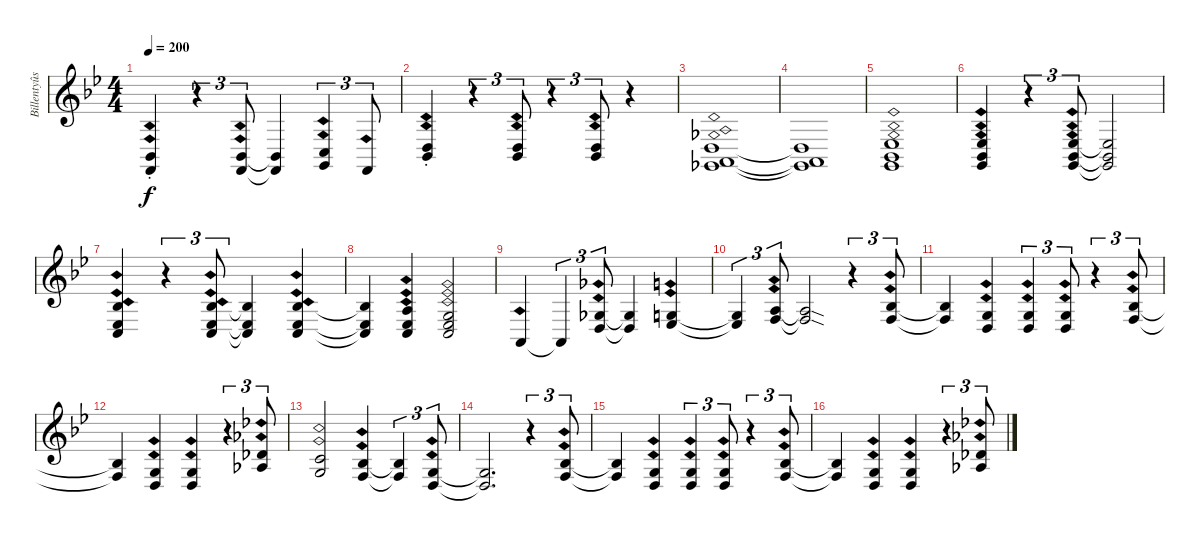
\track ("Billentyûs (Jon Lord)" "Billentyûs") {instrument percussiveorgan}
\staff {score}
\tuning (E4 B3 G3 D3 A2 E2 B1) {hide}
\ts (4 4)
\tempo 200
\clef g2
\ks bb
(1.5{ph 12 st} 1.6{ph 12 st}).4{dy f} r.4{tu (3 2)} (1.5{ph 12} 1.6{ph 12}).8{tu (3 2)} (1.5{t} 1.6{t}).4 (3.5{ph 12} 3.6{ph 12}).4{tu (3 2)} 1.6{ph 12}.8{tu (3 2)} |
(0.4{ph 12 st} 1.5{ph 12 st}).4 r.4{tu (3 2)} (0.4{ph 12} 1.5{ph 12}).8{tu (3 2)} r.4{tu (3 2)} (0.4{ph 12} 1.5{ph 12}).8{tu (3 2)} r.4 |
(0.4{ph 12} 0.5{ph 12} 2.6{ph 12}).1 |
(0.4{t} 0.5{t} 2.6{t}).1 |
(1.4{ph 12} 1.5{ph 12} 3.6{ph 12}).1 |
(1.4{ph 12} 1.5{ph 12} 3.6{ph 12}).4 r.4{tu (3 2)} (1.4{ph 12} 1.5{ph 12} 3.6{ph 12}).8{tu (3 2)} (1.4{t} 1.5{t} 3.6{t}).2 |
(3.3{ph 12} 1.4{ph 12} 3.5{ph 12}).4 r.4{tu (3 2)} (3.3{ph 12} 1.4{ph 12} 3.5{ph 12}).8{tu (3 2)} (3.3{t} 1.4{t} 3.5{t}).4 (3.3{ph 12} 1.4{ph 12} 3.5{ph 12}).4 |
(3.3{t} 1.4{t} 3.5{t}).4 (2.3{ph 12} 1.4{ph 12} 3.5{ph 12}).4 (0.3{ph 12} 1.4{ph 12} 3.5{ph 12}).2 |
0.5{ph 12}.4 0.5{t}.4{tu (3 2)} (4.4{ph 12} 5.5{ph 12}).8{tu (3 2)} (4.4{t} 5.5{t}).4 (0.3{ph 12} 1.4{ph 12}).4 |
(0.3{t} 1.4{t}).4{tu (3 2)} (2.3{ph 12} 3.4{ph 12}).8{tu (3 2)} (2.3{sod t} 3.4{sod t}).2 r.4{tu (3 2)} (3.3{ph 12} 3.4{ph 12}).8{tu (3 2)} |
(3.3{t} 3.4{t}).4 (0.3{ph 12} 0.4{ph 12}).4 (0.3{ph 12} 0.4{ph 12}).4{tu (3 2)} (0.3{ph 12} 0.4{ph 12}).8{tu (3 2)} r.4{tu (3 2)} (3.3{ph 12} 3.4{ph 12}).8{tu (3 2)} |
(3.3{t} 3.4{t}).4 (0.3{ph 12} 0.4{ph 12}).4 (0.3{ph 12} 0.4{ph 12}).4 r.4{tu (3 2)} (2.2{ph 12} 1.3{ph 12}).8{tu (3 2)} |
(1.2{ph 12} 0.3{ph 12}).2 (3.3{ph 12} 3.4{ph 12}).4 (3.3{t} 3.4{t}).4{tu (3 2)} (0.3{ph 12} 0.4{ph 12}).8{tu (3 2)} |
(0.3{t} 0.4{t}).2{d} r.4{tu (3 2)} (3.3{ph 12} 3.4{ph 12}).8{tu (3 2)} |
(3.3{t} 3.4{t}).4 (0.3{ph 12} 0.4{ph 12}).4 (0.3{ph 12} 0.4{ph 12}).4{tu (3 2)} (0.3{ph 12} 0.4{ph 12}).8{tu (3 2)} r.4{tu (3 2)} (3.3{ph 12} 3.4{ph 12}).8{tu (3 2)} |
(3.3{t} 3.4{t}).4 (0.3{ph 12} 0.4{ph 12}).4 (0.3{ph 12} 0.4{ph 12}).4 r.4{tu (3 2)} (2.2{ph 12} 1.3{ph 12}).8{tu (3 2)}
